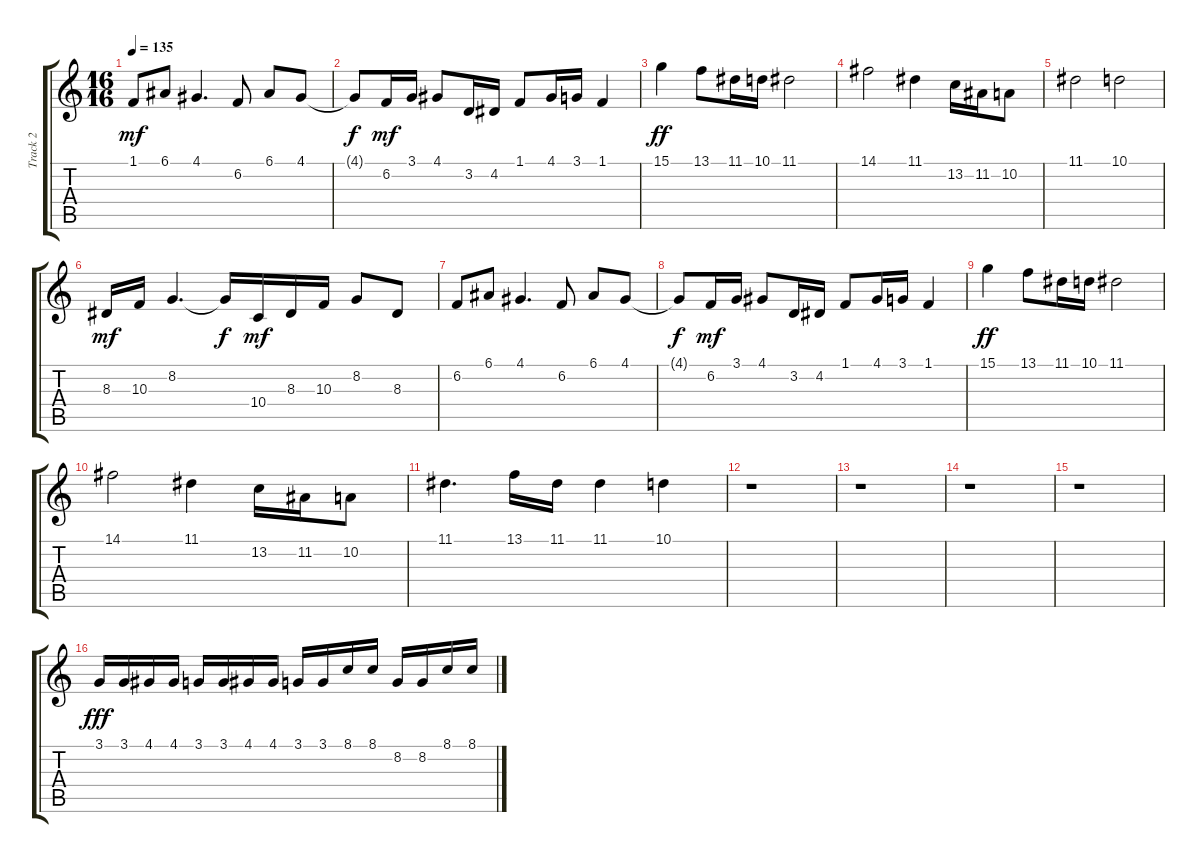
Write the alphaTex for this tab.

\track ("Track 2" "Track 2") {instrument brightacousticpiano}
\staff {score tabs}
\tuning (E4 B3 G3 D3 A2 E2) {hide}
\ts (16 16)
\tempo 135
\clef g2
\ks c
1.1.8{dy mf} 6.1.8 4.1.4{d} 6.2.8 6.1.8 4.1.8 |
4.1{t}.8{dy f} 6.2.16{dy mf} 3.1.16 4.1.8 3.2.16 4.2.16 1.1.8 4.1.16 3.1.16 1.1.4 |
15.1.4{dy ff} 13.1.8 11.1.16 10.1.16 11.1.2 |
14.1.2 11.1.4 13.2.16 11.2.16 10.2.8 |
11.1.2 10.1.2 |
8.3.16{dy mf} 10.3.16 8.2.4{d} 8.2{t}.16{dy f} 10.4.16{dy mf} 8.3.16 10.3.16 8.2.8 8.3.8 |
6.2.8 6.1.8 4.1.4{d} 6.2.8 6.1.8 4.1.8 |
4.1{t}.8{dy f} 6.2.16{dy mf} 3.1.16 4.1.8 3.2.16 4.2.16 1.1.8 4.1.16 3.1.16 1.1.4 |
15.1.4{dy ff} 13.1.8 11.1.16 10.1.16 11.1.2 |
14.1.2 11.1.4 13.2.16 11.2.16 10.2.8 |
11.1.4{d} 13.1.16 11.1.16 11.1.4 10.1.4 |
r.1 |
r.1 |
r.1 |
r.1 |
3.1.16{dy fff} 3.1.16 4.1.16 4.1.16 3.1.16 3.1.16 4.1.16 4.1.16 3.1.16 3.1.16 8.1.16 8.1.16 8.2.16 8.2.16 8.1.16 8.1.16
